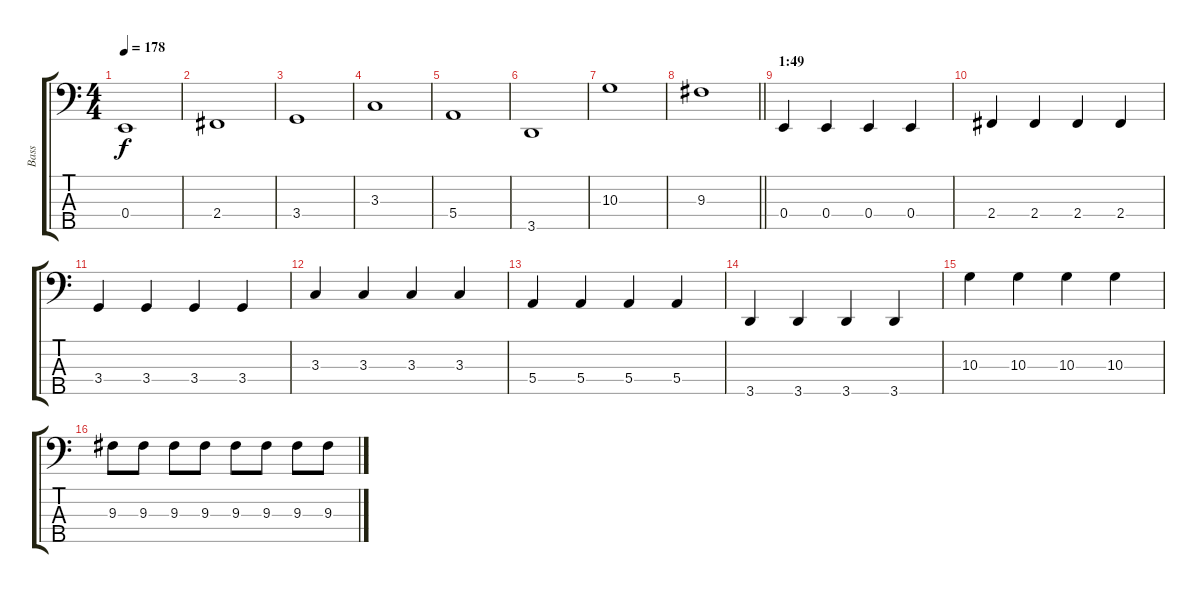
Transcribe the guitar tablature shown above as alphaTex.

\track ("Bass" "Bass") {instrument electricbassfinger}
\staff {score tabs}
\tuning (G2 D2 A1 E1 B0) {hide}
\ts (4 4)
\tempo 178
\clef f4
\ks c
0.4.1{dy f} |
2.4.1 |
3.4.1 |
3.3.1 |
5.4.1 |
3.5.1 |
10.3.1 |
\barLineRight lightlight
9.3.1 |
\section ("" "1:49")
0.4.4 0.4.4 0.4.4 0.4.4 |
2.4.4 2.4.4 2.4.4 2.4.4 |
3.4.4 3.4.4 3.4.4 3.4.4 |
3.3.4 3.3.4 3.3.4 3.3.4 |
5.4.4 5.4.4 5.4.4 5.4.4 |
3.5.4 3.5.4 3.5.4 3.5.4 |
10.3.4 10.3.4 10.3.4 10.3.4 |
9.3.8 9.3.8 9.3.8 9.3.8 9.3.8 9.3.8 9.3.8 9.3.8
